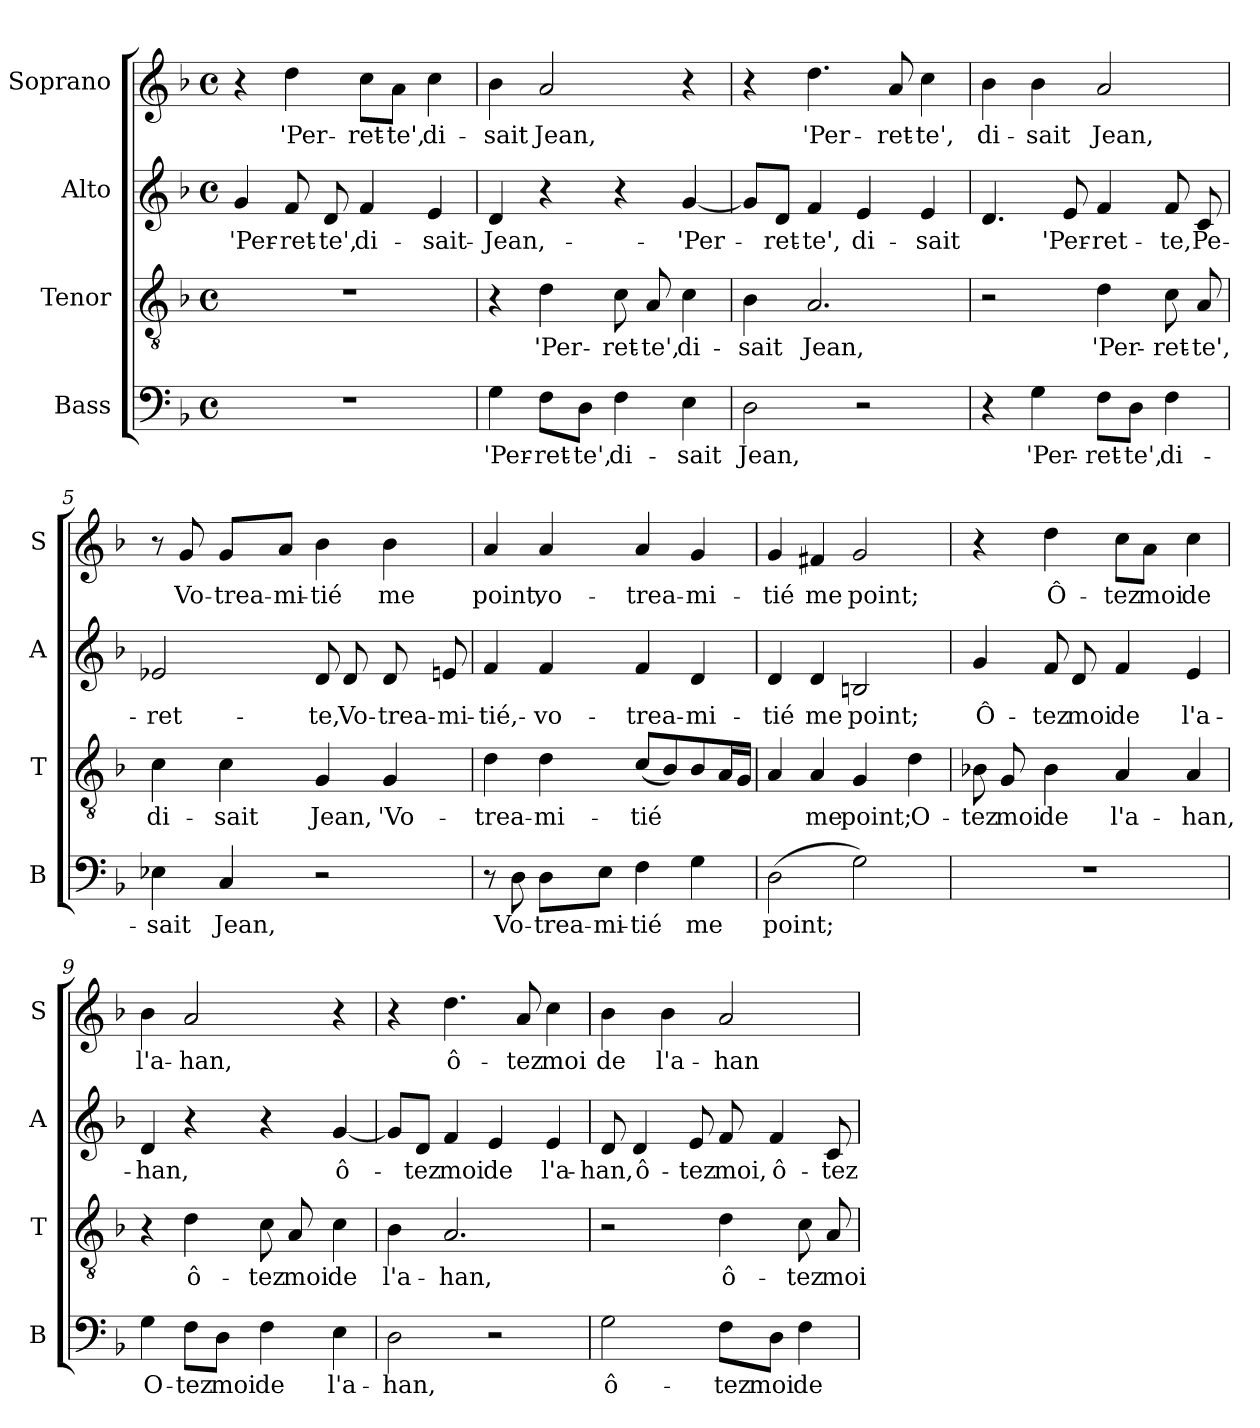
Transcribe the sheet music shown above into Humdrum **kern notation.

**kern	**text	**kern	**text	**kern	**text	**kern	**text
*part4	*part4	*part3	*part3	*part2	*part2	*part1	*part1
*staff4	*staff4	*staff3	*staff3	*staff2	*staff2	*staff1	*staff1
*I"Bass	*	*I"Tenor	*	*I"Alto	*	*I"Soprano	*
*I'B	*	*I'T	*	*I'A	*	*I'S	*
*clefF4	*	*clefGv2	*	*clefG2	*	*clefG2	*
*k[b-]	*	*k[b-]	*	*k[b-]	*	*k[b-]	*
*F:	*	*F:	*	*F:	*	*F:	*
*M4/4	*	*M4/4	*	*M4/4	*	*M4/4	*
*met(c)	*	*met(c)	*	*met(c)	*	*met(c)	*
=1	=1	=1	=1	=1	=1	=1	=1
1r	.	1r	.	4g/	'Per-	4r	.
.	.	.	.	8f/	-ret-	4dd\	'Per-
.	.	.	.	8d/	-te',	.	.
.	.	.	.	4f/	di-	8cc\L	-ret-
.	.	.	.	.	.	8a\J	-te',
.	.	.	.	4e/	-sait-	4cc\	di-
=2	=2	=2	=2	=2	=2	=2	=2
4G\	'Per-	4r	.	4d/	-Jean,-	4b-\	-sait
8F\L	-ret-	4d\	'Per-	4r	.	2a/	Jean,
8D\J	-te',	.	.	.	.	.	.
4F\	di-	8c\	-ret-	4r	.	.	.
.	.	8A/	-te',	.	.	.	.
4E\	-sait	4c\	di-	[4g/	-'Per-	4r	.
=3	=3	=3	=3	=3	=3	=3	=3
2D\	Jean,	4B-\	-sait	8g/L]	.	4r	.
.	.	.	.	8d/J	-ret-	.	.
.	.	2.A/	Jean,	4f/	-te',	4.dd\	'Per-
2r	.	.	.	4e/	di-	.	.
.	.	.	.	.	.	8a/	-ret-
.	.	.	.	4e/	-sait	4cc\	-te',
!!LO:LB:g=z
=4	=4	=4	=4	=4	=4	=4	=4
4r	.	2r	.	4.d/	.	4b-\	di-
4G\	'Per-	.	.	.	.	4b-\	-sait
.	.	.	.	8e/	'Per-	.	.
8F\L	-ret-	4d\	'Per-	4f/	-ret-	2a/	Jean,
8D\J	-te',	.	.	.	.	.	.
4F\	di-	8c\	-ret-	8f/	-te,	.	.
.	.	8A/	-te',	8c/	Pe-	.	.
=5	=5	=5	=5	=5	=5	=5	=5
4E-X\	-sait	4c\	di-	2e-X/	-ret-	8r	.
.	.	.	.	.	.	8g/	Vo-
4C/	Jean,	4c\	-sait	.	.	8g/L	-tre­a-
.	.	.	.	.	.	8a/J	-mi-
2r	.	4G/	Jean,	8d/	-te,	4b-\	-tié
.	.	.	.	8d/	Vo-	.	.
.	.	4G/	'Vo-	8d/	-tre­a-	4b-\	me
.	.	.	.	8en/	-mi-	.	.
=6	=6	=6	=6	=6	=6	=6	=6
8r	.	4d\	-tre­a-	4f/	-tié,-	4a/	point,
8D\	Vo-	.	.	.	.	.	.
8D\L	-tre­a-	4d\	-mi-	4f/	-vo-	4a/	vo-
8E\J	-mi-	.	.	.	.	.	.
4F\	-tié	(8c/L	-tié	4f/	-tre­a-	4a/	-tre­a-
.	.	8B-/)	.	.	.	.	.
4G\	me	8B-/	.	4d/	-mi-	4g/	-mi-
.	.	16A/L	.	.	.	.	.
.	.	16G/JJ	.	.	.	.	.
!!LO:PB:g=z
=7	=7	=7	=7	=7	=7	=7	=7
(2D\	point;	4A/	.	4d/	-tié	4g/	-tié
.	.	4A/	me	4d/	me	4f#X/	me
2G\)	.	4G/	point;	2Bn/	point;	2g/	point;
.	.	4d\	O-	.	.	.	.
=8	=8	=8	=8	=8	=8	=8	=8
1r	.	8B-X\	-tez	4g/	Ô-	4r	.
.	.	8G/	moi	.	.	.	.
.	.	4B-\	de	8f/	-tez	4dd\	Ô-
.	.	.	.	8d/	moi	.	.
.	.	4A/	l'a-	4f/	de	8cc\L	-tez
.	.	.	.	.	.	8a\J	moi
.	.	4A/	-han,	4e/	l'a-	4cc\	de
=9	=9	=9	=9	=9	=9	=9	=9
4G\	O-	4r	.	4d/	-han,	4b-\	l'a-
8F\L	-tez	4d\	ô-	4r	.	2a/	-han,
8D\J	moi	.	.	.	.	.	.
4F\	de	8c\	-tez	4r	.	.	.
.	.	8A/	moi	.	.	.	.
4E\	l'a-	4c\	de	[4g/	ô-	4r	.
=10	=10	=10	=10	=10	=10	=10	=10
2D\	-han,	4B-\	l'a-	8g/L]	.	4r	.
.	.	.	.	8d/J	-tez	.	.
.	.	2.A/	-han,	4f/	moi	4.dd\	ô-
2r	.	.	.	4e/	de	.	.
.	.	.	.	.	.	8a/	-tez
.	.	.	.	4e/	l'a-	4cc\	moi
!!LO:LB:g=z
=11	=11	=11	=11	=11	=11	=11	=11
2G\	ô-	2r	.	8d/	-han,	4b-\	de
.	.	.	.	4d/	ô-	.	.
.	.	.	.	.	.	4b-\	l'a-
.	.	.	.	8e/	-tez	.	.
8F\L	-tez	4d\	ô-	8f/	moi,	2a/	-han
8D\J	moi	.	.	4f/	ô-	.	.
4F\	de	8c\	-tez	.	.	.	.
.	.	8A/	moi	8c/	-tez	.	.
=	=	=	=	=	=	=	=
*-	*-	*-	*-	*-	*-	*-	*-
